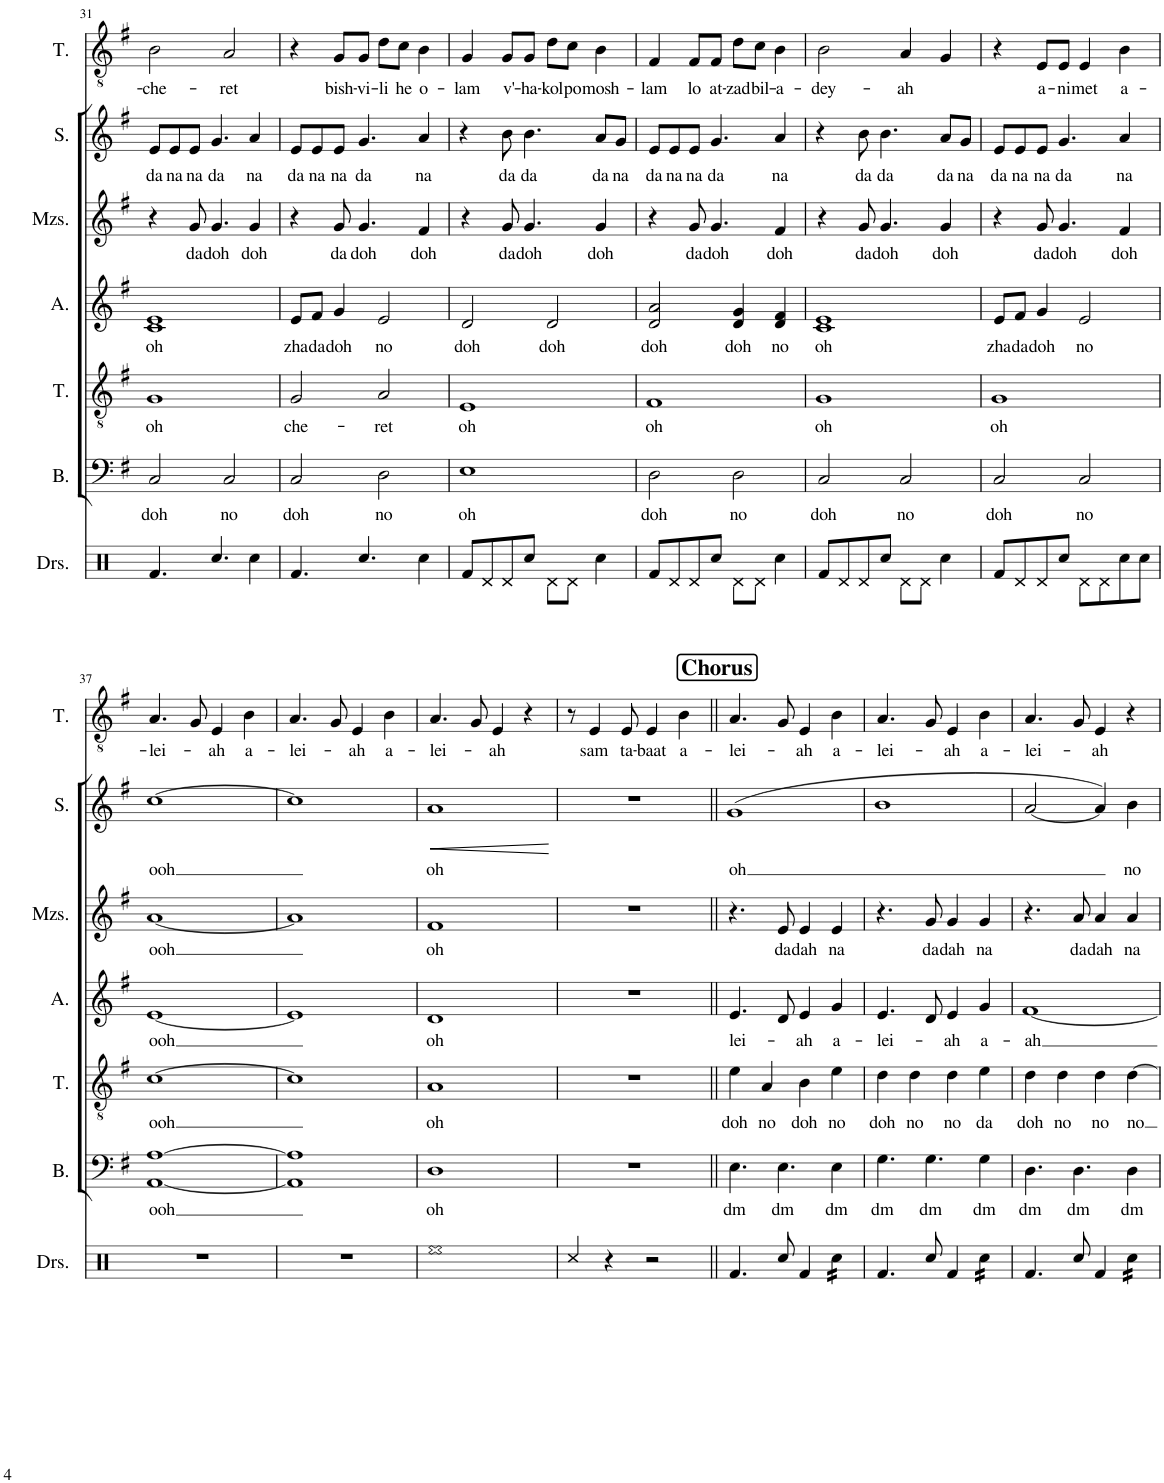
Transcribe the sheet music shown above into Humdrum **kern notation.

**kern	**text	**kern	**text	**kern	**text	**kern	**text	**kern	**text	**dynam	**kern	**text
*part6	*part6	*part5	*part5	*part4	*part4	*part3	*part3	*part2	*part2	*part2	*part1	*part1
*staff6	*staff6	*staff5	*staff5	*staff4	*staff4	*staff3	*staff3	*staff2	*staff2	*staff2	*staff1	*staff1
*I"Bass	*	*I"Tenor	*	*I"Alto	*	*I"Mezzo-soprano	*	*I"Soprano	*	*	*I"Tenor	*
*I'B.	*	*I'T.	*	*I'A.	*	*I'Mzs.	*	*I'S.	*	*	*I'T.	*
!!LO:PB:g=z
*clefF4	*	*clefGv2	*	*clefG2	*	*clefG2	*	*clefG2	*	*	*clefGv2	*
*k[f#]	*	*k[f#]	*	*k[f#]	*	*k[f#]	*	*k[f#]	*	*	*k[f#]	*
*M4/4	*	*M4/4	*	*M4/4	*	*M4/4	*	*M4/4	*	*	*M4/4	*
*met(c)	*	*met(c)	*	*met(c)	*	*met(c)	*	*met(c)	*	*	*met(c)	*
=31	=31	=31	=31	=31	=31	=31	=31	=31	=31	=31	=31	=31
!	!LO:LY:b	!	!LO:LY:b	!	!LO:LY:b	!	!	!	!LO:LY:b	!	!	!LO:LY:b
2C/	doh	1G	oh	1c 1e	oh	4r	.	8e/L	da	.	2B\	-che-
!	!	!	!	!	!	!	!	!	!LO:LY:b	!	!	!
.	.	.	.	.	.	.	.	8e/	na	.	.	.
!	!	!	!	!	!	!	!LO:LY:b	!	!LO:LY:b	!	!	!
.	.	.	.	.	.	8g/	da	8e/J	na	.	.	.
!	!	!	!	!	!	!	!LO:LY:b	!	!LO:LY:b	!	!	!
.	.	.	.	.	.	4.g/	doh	4.g/	da	.	.	.
!	!LO:LY:b	!	!	!	!	!	!	!	!	!	!	!LO:LY:b
2C/	no	.	.	.	.	.	.	.	.	.	2A/	-ret
!	!	!	!	!	!	!	!LO:LY:b	!	!LO:LY:b	!	!	!
.	.	.	.	.	.	4g/	doh	4a/	na	.	.	.
=32	=32	=32	=32	=32	=32	=32	=32	=32	=32	=32	=32	=32
!	!LO:LY:b	!	!LO:LY:b	!	!LO:LY:b	!	!	!	!LO:LY:b	!	!	!
2C/	doh	2G/	che-	8e/L	zha	4r	.	8e/L	da	.	4r	.
!	!	!	!	!	!LO:LY:b	!	!	!	!LO:LY:b	!	!	!
.	.	.	.	8f#/J	da	.	.	8e/	na	.	.	.
!	!	!	!	!	!LO:LY:b	!	!LO:LY:b	!	!LO:LY:b	!	!	!LO:LY:b
.	.	.	.	4g/	doh	8g/	da	8e/J	na	.	8G/L	bish-
!	!	!	!	!	!	!	!LO:LY:b	!	!LO:LY:b	!	!	!LO:LY:b
.	.	.	.	.	.	4.g/	doh	4.g/	da	.	8G/J	-vi-
!	!LO:LY:b	!	!LO:LY:b	!	!LO:LY:b	!	!	!	!	!	!	!LO:LY:b
2D\	no	2A/	-ret	2e/	no	.	.	.	.	.	8d\L	-li
!	!	!	!	!	!	!	!	!	!	!	!	!LO:LY:b
.	.	.	.	.	.	.	.	.	.	.	8c\J	he
!	!	!	!	!	!	!	!LO:LY:b	!	!LO:LY:b	!	!	!LO:LY:b
.	.	.	.	.	.	4f#/	doh	4a/	na	.	4B\	o-
=33	=33	=33	=33	=33	=33	=33	=33	=33	=33	=33	=33	=33
!	!LO:LY:b	!	!LO:LY:b	!	!LO:LY:b	!	!	!	!	!	!	!LO:LY:b
1E	oh	1E	oh	2d/	doh	4r	.	4r	.	.	4G/	-lam
!	!	!	!	!	!	!	!LO:LY:b	!	!LO:LY:b	!	!	!LO:LY:b
.	.	.	.	.	.	8g/	da	8b\	da	.	8G/L	v'-
!	!	!	!	!	!	!	!LO:LY:b	!	!LO:LY:b	!	!	!LO:LY:b
.	.	.	.	.	.	4.g/	doh	4.b\	da	.	8G/J	-ha-
!	!	!	!	!	!LO:LY:b	!	!	!	!	!	!	!LO:LY:b
.	.	.	.	2d/	doh	.	.	.	.	.	8d\L	-kol
!	!	!	!	!	!	!	!	!	!	!	!	!LO:LY:b
.	.	.	.	.	.	.	.	.	.	.	8c\J	po
!	!	!	!	!	!	!	!LO:LY:b	!	!LO:LY:b	!	!	!LO:LY:b
.	.	.	.	.	.	4g/	doh	8a/L	da	.	4B\	mosh-
!	!	!	!	!	!	!	!	!	!LO:LY:b	!	!	!
.	.	.	.	.	.	.	.	8g/J	na	.	.	.
=34	=34	=34	=34	=34	=34	=34	=34	=34	=34	=34	=34	=34
!	!LO:LY:b	!	!LO:LY:b	!	!LO:LY:b	!	!	!	!LO:LY:b	!	!	!LO:LY:b
2D\	doh	1F#	oh	2d/ 2a/	doh	4r	.	8e/L	da	.	4F#/	-lam
!	!	!	!	!	!	!	!	!	!LO:LY:b	!	!	!
.	.	.	.	.	.	.	.	8e/	na	.	.	.
!	!	!	!	!	!	!	!LO:LY:b	!	!LO:LY:b	!	!	!LO:LY:b
.	.	.	.	.	.	8g/	da	8e/J	na	.	8F#/L	lo
!	!	!	!	!	!	!	!LO:LY:b	!	!LO:LY:b	!	!	!LO:LY:b
.	.	.	.	.	.	4.g/	doh	4.g/	da	.	8F#/J	at-
!	!LO:LY:b	!	!	!	!LO:LY:b	!	!	!	!	!	!	!LO:LY:b
2D\	no	.	.	4d/ 4g/	doh	.	.	.	.	.	8d\L	-zad
!	!	!	!	!	!	!	!	!	!	!	!	!LO:LY:b
.	.	.	.	.	.	.	.	.	.	.	8c\J	bil-
!	!	!	!	!	!LO:LY:b	!	!LO:LY:b	!	!LO:LY:b	!	!	!LO:LY:b
.	.	.	.	4d/ 4f#/	no	4f#/	doh	4a/	na	.	4B\	-a-
=35	=35	=35	=35	=35	=35	=35	=35	=35	=35	=35	=35	=35
!	!LO:LY:b	!	!LO:LY:b	!	!LO:LY:b	!	!	!	!	!	!	!LO:LY:b
2C/	doh	1G	oh	1c 1e	oh	4r	.	4r	.	.	2B\	-dey-
!	!	!	!	!	!	!	!LO:LY:b	!	!LO:LY:b	!	!	!
.	.	.	.	.	.	8g/	da	8b\	da	.	.	.
!	!	!	!	!	!	!	!LO:LY:b	!	!LO:LY:b	!	!	!
.	.	.	.	.	.	4.g/	doh	4.b\	da	.	.	.
!	!LO:LY:b	!	!	!	!	!	!	!	!	!	!	!LO:LY:b
2C/	no	.	.	.	.	.	.	.	.	.	4A/	-ah
!	!	!	!	!	!	!	!LO:LY:b	!	!LO:LY:b	!	!	!
.	.	.	.	.	.	4g/	doh	8a/L	da	.	4G/	.
!	!	!	!	!	!	!	!	!	!LO:LY:b	!	!	!
.	.	.	.	.	.	.	.	8g/J	na	.	.	.
=36	=36	=36	=36	=36	=36	=36	=36	=36	=36	=36	=36	=36
!	!LO:LY:b	!	!LO:LY:b	!	!LO:LY:b	!	!	!	!LO:LY:b	!	!	!
2C/	doh	1G	oh	8e/L	zha	4r	.	8e/L	da	.	4r	.
!	!	!	!	!	!LO:LY:b	!	!	!	!LO:LY:b	!	!	!
.	.	.	.	8f#/J	da	.	.	8e/	na	.	.	.
!	!	!	!	!	!LO:LY:b	!	!LO:LY:b	!	!LO:LY:b	!	!	!LO:LY:b
.	.	.	.	4g/	doh	8g/	da	8e/J	na	.	8E/L	a-
!	!	!	!	!	!	!	!LO:LY:b	!	!LO:LY:b	!	!	!LO:LY:b
.	.	.	.	.	.	4.g/	doh	4.g/	da	.	8E/J	-ni
!	!LO:LY:b	!	!	!	!LO:LY:b	!	!	!	!	!	!	!LO:LY:b
2C/	no	.	.	2e/	no	.	.	.	.	.	4E/	met
!	!	!	!	!	!	!	!LO:LY:b	!	!LO:LY:b	!	!	!LO:LY:b
.	.	.	.	.	.	4f#/	doh	4a/	na	.	4B\	a-
!!LO:LB:g=z
=37	=37	=37	=37	=37	=37	=37	=37	=37	=37	=37	=37	=37
!	!LO:LY:b	!	!LO:LY:b	!	!LO:LY:b	!	!LO:LY:b	!	!LO:LY:b	!	!	!LO:LY:b
[1AA [1A	ooh	[1c	ooh	[1e	ooh	[1a	ooh	[1cc	ooh	.	4.A/	-lei-
.	.	.	.	.	.	.	.	.	.	.	8G/	.
!	!	!	!	!	!	!	!	!	!	!	!	!LO:LY:b
.	.	.	.	.	.	.	.	.	.	.	4E/	-ah
!	!	!	!	!	!	!	!	!	!	!	!	!LO:LY:b
.	.	.	.	.	.	.	.	.	.	.	4B\	a-
=38	=38	=38	=38	=38	=38	=38	=38	=38	=38	=38	=38	=38
!	!	!	!	!	!	!	!	!	!	!	!	!LO:LY:b
1AA] 1A]	.	1c]	.	1e]	.	1a]	.	1cc]	.	.	4.A/	-lei-
.	.	.	.	.	.	.	.	.	.	.	8G/	.
!	!	!	!	!	!	!	!	!	!	!	!	!LO:LY:b
.	.	.	.	.	.	.	.	.	.	.	4E/	-ah
!	!	!	!	!	!	!	!	!	!	!	!	!LO:LY:b
.	.	.	.	.	.	.	.	.	.	.	4B\	a-
=39	=39	=39	=39	=39	=39	=39	=39	=39	=39	=39	=39	=39
!	!LO:LY:b	!	!LO:LY:b	!	!LO:LY:b	!	!LO:LY:b	!	!LO:LY:b	!LO:HP:b	!	!LO:LY:b
1D	oh	1A	oh	1d	oh	1f#	oh	1a	oh	<	4.A/	-lei-
.	.	.	.	.	.	.	.	.	.	.	8G/	.
!	!	!	!	!	!	!	!	!	!	!	!	!LO:LY:b
.	.	.	.	.	.	.	.	.	.	.	4E/	-ah
.	.	.	.	.	.	.	.	.	.	.	4r	.
.	.	.	.	.	.	.	.	.	.	[	.	.
=40	=40	=40	=40	=40	=40	=40	=40	=40	=40	=40	=40	=40
1r	.	1r	.	1r	.	1r	.	1r	.	.	8r	.
!	!	!	!	!	!	!	!	!	!	!	!	!LO:LY:b
.	.	.	.	.	.	.	.	.	.	.	4E/	sam
!	!	!	!	!	!	!	!	!	!	!	!	!LO:LY:b
.	.	.	.	.	.	.	.	.	.	.	8E/	ta-
!	!	!	!	!	!	!	!	!	!	!	!	!LO:LY:b
.	.	.	.	.	.	.	.	.	.	.	4E/	-baat
!	!	!	!	!	!	!	!	!	!	!	!	!LO:LY:b
.	.	.	.	.	.	.	.	.	.	.	4B\	a-
!!LO:REH:place=s1:a:B:cj:fs=14:t=Chorus
=41||	=41||	=41||	=41||	=41||	=41||	=41||	=41||	=41||	=41||	=41||	=41||	=41||
!	!LO:LY:b	!	!LO:LY:b	!	!LO:LY:b	!	!	!	!LO:LY:b	!	!	!LO:LY:b
4.E\	dm	4e\	doh	4.e/	-lei-	4.r	.	(1g	oh	.	4.A/	-lei-
!	!	!	!LO:LY:b	!	!	!	!	!	!	!	!	!
.	.	4A/	no	.	.	.	.	.	.	.	.	.
!	!LO:LY:b	!	!	!	!	!	!LO:LY:b	!	!	!	!	!
4.E\	dm	.	.	8d/	.	8e/	da	.	.	.	8G/	.
!	!	!	!LO:LY:b	!	!LO:LY:b	!	!LO:LY:b	!	!	!	!	!LO:LY:b
.	.	4B\	doh	4e/	-ah	4e/	dah	.	.	.	4E/	-ah
!	!LO:LY:b	!	!LO:LY:b	!	!LO:LY:b	!	!LO:LY:b	!	!	!	!	!LO:LY:b
4E\	dm	4e\	no	4g/	a-	4e/	na	.	.	.	4B\	a-
=42	=42	=42	=42	=42	=42	=42	=42	=42	=42	=42	=42	=42
!	!LO:LY:b	!	!LO:LY:b	!	!LO:LY:b	!	!	!	!	!	!	!LO:LY:b
4.G\	dm	4d\	doh	4.e/	-lei-	4.r	.	1b	.	.	4.A/	-lei-
!	!	!	!LO:LY:b	!	!	!	!	!	!	!	!	!
.	.	4d\	no	.	.	.	.	.	.	.	.	.
!	!LO:LY:b	!	!	!	!	!	!LO:LY:b	!	!	!	!	!
4.G\	dm	.	.	8d/	.	8g/	da	.	.	.	8G/	.
!	!	!	!LO:LY:b	!	!LO:LY:b	!	!LO:LY:b	!	!	!	!	!LO:LY:b
.	.	4d\	no	4e/	-ah	4g/	dah	.	.	.	4E/	-ah
!	!LO:LY:b	!	!LO:LY:b	!	!LO:LY:b	!	!LO:LY:b	!	!	!	!	!LO:LY:b
4G\	dm	4e\	da	4g/	a-	4g/	na	.	.	.	4B\	a-
=43	=43	=43	=43	=43	=43	=43	=43	=43	=43	=43	=43	=43
!	!LO:LY:b	!	!LO:LY:b	!	!LO:LY:b	!	!	!	!	!	!	!LO:LY:b
4.D\	dm	4d\	doh	[1f#	-ah	4.r	.	[2a/	.	.	4.A/	-lei-
!	!	!	!LO:LY:b	!	!	!	!	!	!	!	!	!
.	.	4d\	no	.	.	.	.	.	.	.	.	.
!	!LO:LY:b	!	!	!	!	!	!LO:LY:b	!	!	!	!	!
4.D\	dm	.	.	.	.	8a/	da	.	.	.	8G/	.
!	!	!	!LO:LY:b	!	!	!	!LO:LY:b	!	!	!	!	!LO:LY:b
.	.	4d\	no	.	.	4a/	dah	4a/])	.	.	4E/	-ah
!	!LO:LY:b	!	!LO:LY:b	!	!	!	!LO:LY:b	!	!LO:LY:b	!	!	!
4D\	dm	[4d\	no	.	.	4a/	na	4b\	no	.	4r	.
=	=	=	=	=	=	=	=	=	=	=	=	=
*-	*-	*-	*-	*-	*-	*-	*-	*-	*-	*-	*-	*-
